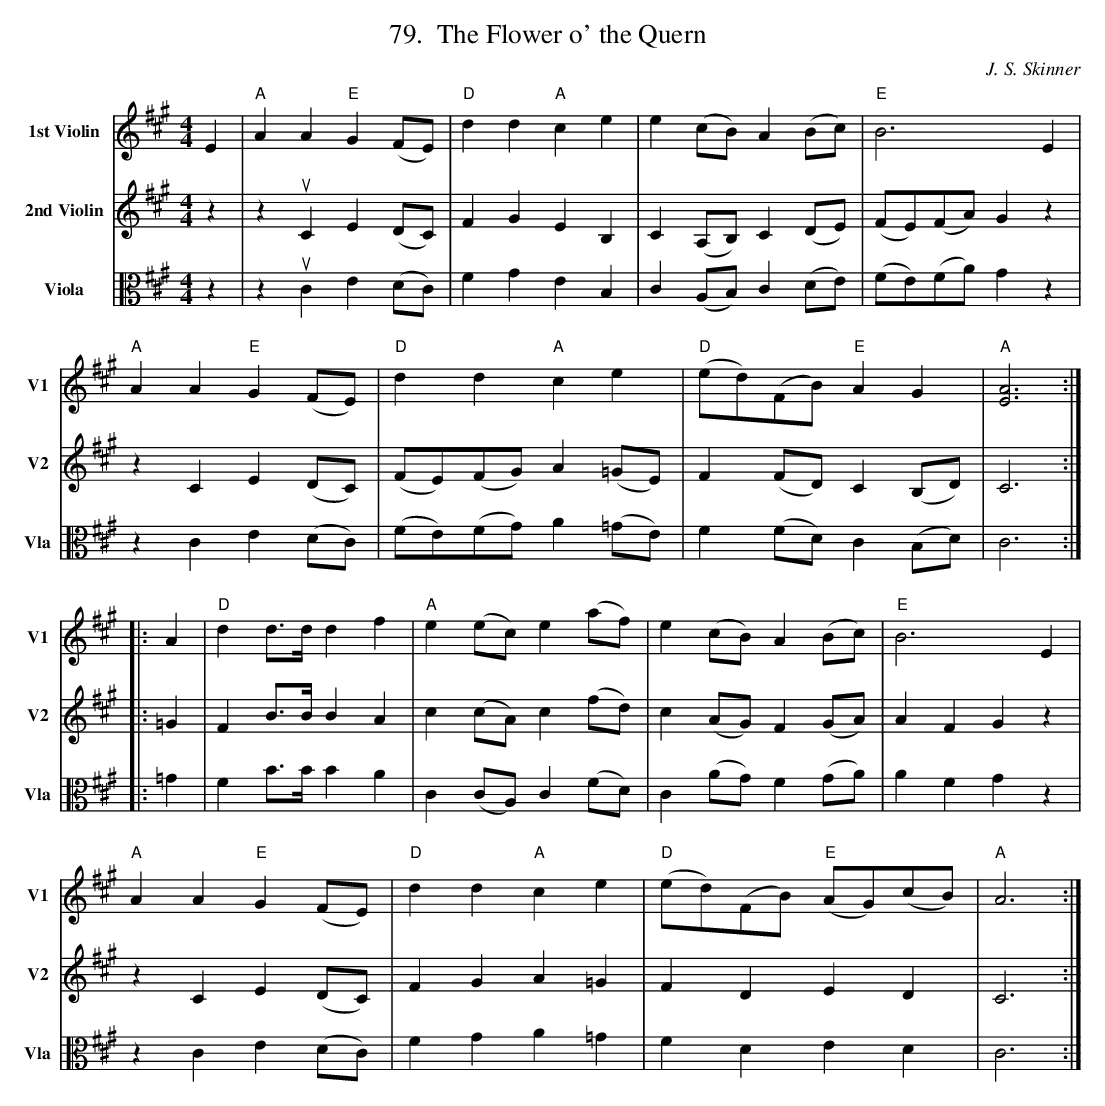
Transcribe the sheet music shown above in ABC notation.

X:1
T:Flower o' the Quern, The
C:J. S. Skinner
M:4/4
L:1/8
K:A
V:1 nm="1st Violin" snm=V1
E2|"A"A2A2"E"G2(FE)|"D"d2d2"A"c2e2|e2(cB)A2(Bc)|"E"B6E2|
"A"A2A2"E"G2(FE)|"D"d2d2"A"c2e2|"D"(ed)(FB) "E"A2G2|"A"[EA]6:|
|:A2|"D"d2d>dd2f2|"A"e2(ec)e2(af)|e2 (cB)A2(Bc)|"E"B6E2|
"A"A2A2"E"G2(FE)|"D"d2d2"A"c2e2|"D"(ed)(FB) "E"(AG)(cB)|"A"A6:|
V:2 nm="2nd Violin" snm=V2
z2|z2uC2E2(DC)|F2G2E2B,2|C2(A,B,)C2(DE)|(FE)(FA) G2z2|
z2C2E2(DC)|(FE)(FG) A2 (=GE)|F2(FD)C2(B,D)|C6:|
|:=G2|F2B>BB2A2|c2(cA)c2(fd)|c2(AG)F2(GA)|A2F2G2z2|
z2C2E2(DC)|F2G2A2=G2|F2D2E2D2|C6:|
V:V nm=Viola snm=Vla clef=tenor middle=C
z2|z2uC2E2(DC)|F2G2E2B,2|C2(A,B,)C2(DE)|(FE)(FA) G2z2|
z2C2E2(DC)|(FE)(FG) A2 (=GE)|F2(FD)C2(B,D)|C6:|
|:=G2|F2B>BB2A2|C2(CA,)C2(FD)|C2(AG)F2(GA)|A2F2G2z2|
z2C2E2(DC)|F2G2A2=G2|F2D2E2D2|C6:|
